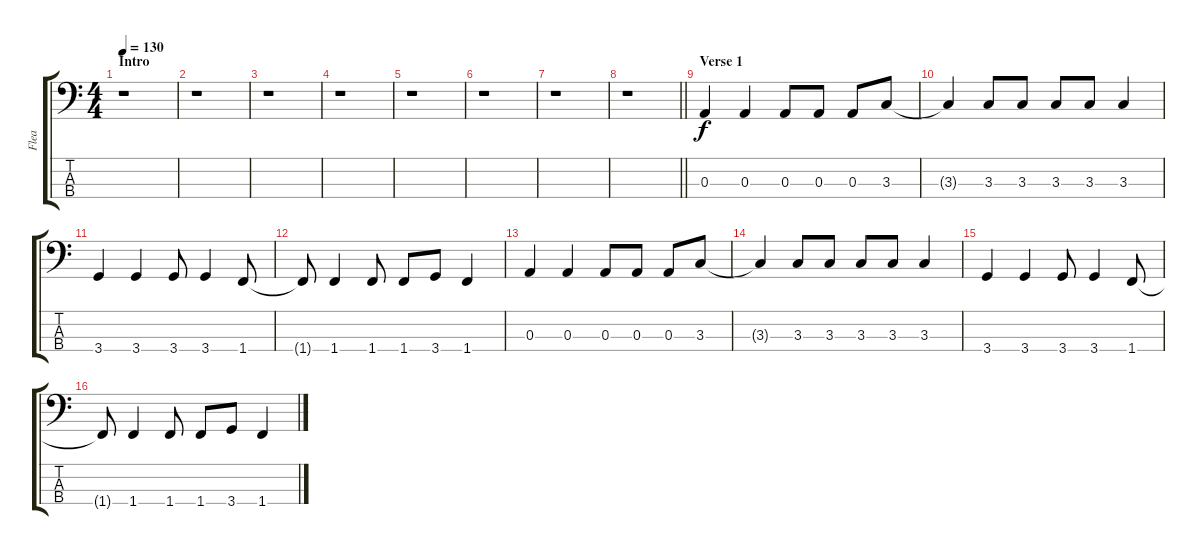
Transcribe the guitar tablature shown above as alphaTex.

\track ("Flea" "Flea") {instrument electricbassfinger}
\staff {score tabs}
\tuning (G2 D2 A1 E1) {hide}
\ts (4 4)
\section ("" "Intro")
\tempo 130
\clef f4
\ks c
r.1{dy f instrument electricbassfinger} |
r.1 |
r.1 |
r.1 |
r.1 |
r.1 |
r.1 |
\barLineRight lightlight
r.1 |
\section ("" "Verse 1")
0.3.4 0.3.4 0.3.8 0.3.8 0.3.8 3.3.8 |
3.3{t}.4 3.3.8 3.3.8 3.3.8 3.3.8 3.3.4 |
3.4.4 3.4.4 3.4.8 3.4.4 1.4.8 |
1.4{t}.8 1.4.4 1.4.8 1.4.8 3.4.8 1.4.4 |
0.3.4 0.3.4 0.3.8 0.3.8 0.3.8 3.3.8 |
3.3{t}.4 3.3.8 3.3.8 3.3.8 3.3.8 3.3.4 |
3.4.4 3.4.4 3.4.8 3.4.4 1.4.8 |
1.4{t}.8 1.4.4 1.4.8 1.4.8 3.4.8 1.4.4
